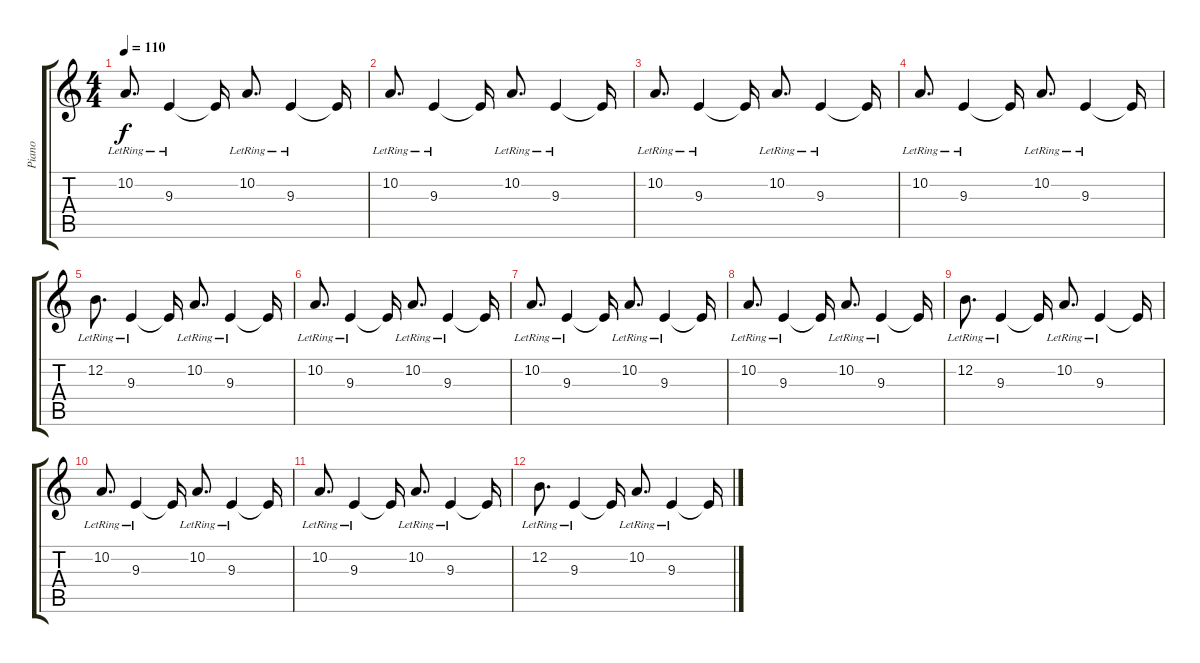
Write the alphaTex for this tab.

\track ("Piano" "Piano") {instrument acousticgrandpiano}
\staff {score tabs}
\tuning (E4 B3 G3 D3 A2 E2) {hide}
\ts (4 4)
\tempo 110
\clef g2
\ks c
10.2{lr}.8{d dy f} 9.3{lr}.4 9.3{t}.16 10.2{lr}.8{d} 9.3{lr}.4 9.3{t}.16 |
10.2{lr}.8{d} 9.3{lr}.4 9.3{t}.16 10.2{lr}.8{d} 9.3{lr}.4 9.3{t}.16 |
10.2{lr}.8{d} 9.3{lr}.4 9.3{t}.16 10.2{lr}.8{d} 9.3{lr}.4 9.3{t}.16 |
10.2{lr}.8{d} 9.3{lr}.4 9.3{t}.16 10.2{lr}.8{d} 9.3{lr}.4 9.3{t}.16 |
12.2{lr}.8{d} 9.3{lr}.4 9.3{t}.16 10.2{lr}.8{d} 9.3{lr}.4 9.3{t}.16 |
10.2{lr}.8{d} 9.3{lr}.4 9.3{t}.16 10.2{lr}.8{d} 9.3{lr}.4 9.3{t}.16 |
10.2{lr}.8{d} 9.3{lr}.4 9.3{t}.16 10.2{lr}.8{d} 9.3{lr}.4 9.3{t}.16 |
10.2{lr}.8{d} 9.3{lr}.4 9.3{t}.16 10.2{lr}.8{d} 9.3{lr}.4 9.3{t}.16 |
12.2{lr}.8{d} 9.3{lr}.4 9.3{t}.16 10.2{lr}.8{d} 9.3{lr}.4 9.3{t}.16 |
10.2{lr}.8{d} 9.3{lr}.4 9.3{t}.16 10.2{lr}.8{d} 9.3{lr}.4 9.3{t}.16 |
10.2{lr}.8{d} 9.3{lr}.4 9.3{t}.16 10.2{lr}.8{d} 9.3{lr}.4 9.3{t}.16 |
12.2{lr}.8{d} 9.3{lr}.4 9.3{t}.16 10.2{lr}.8{d} 9.3{lr}.4 9.3{t}.16
